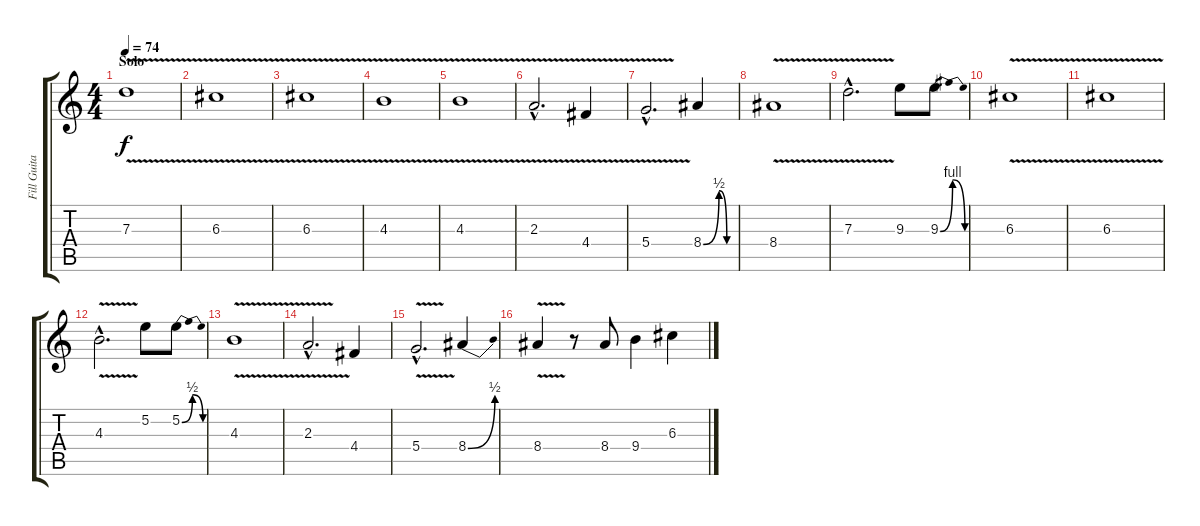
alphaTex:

\track ("Fill Guitar #1" "Fill Guita") {instrument distortionguitar}
\staff {score tabs}
\tuning (E4 B3 G3 D3 A2 E2) {hide}
\ts (4 4)
\section ("" "Solo")
\tempo 74
\clef g2
\ks c
7.3{v}.1{dy f} |
6.3{v}.1 |
6.3{v}.1 |
4.3{v}.1 |
4.3{v}.1 |
2.3{v hac}.2{d} 4.4{v}.4 |
5.4{v hac}.2{d} 8.4{be (custom 0 0 30 2 45 0 60 0)}.4 |
8.4{v}.1 |
7.3{v hac}.2{d} 9.3.8 9.3{be (bendrelease 0 0 30 4 30 4 60 0)}.8 |
6.3{v}.1 |
6.3{v}.1 |
4.3{v hac}.2{d} 5.2.8 5.2{be (bendrelease 0 0 30 2 30 2 60 0)}.8 |
4.3{v}.1 |
2.3{v hac}.2{d} 4.4.4 |
5.4{v hac}.2{d} 8.4{be (bend 0 0 60 2)}.4 |
8.4{v}.4 r.8 8.4.8 9.4.4 6.3.4
